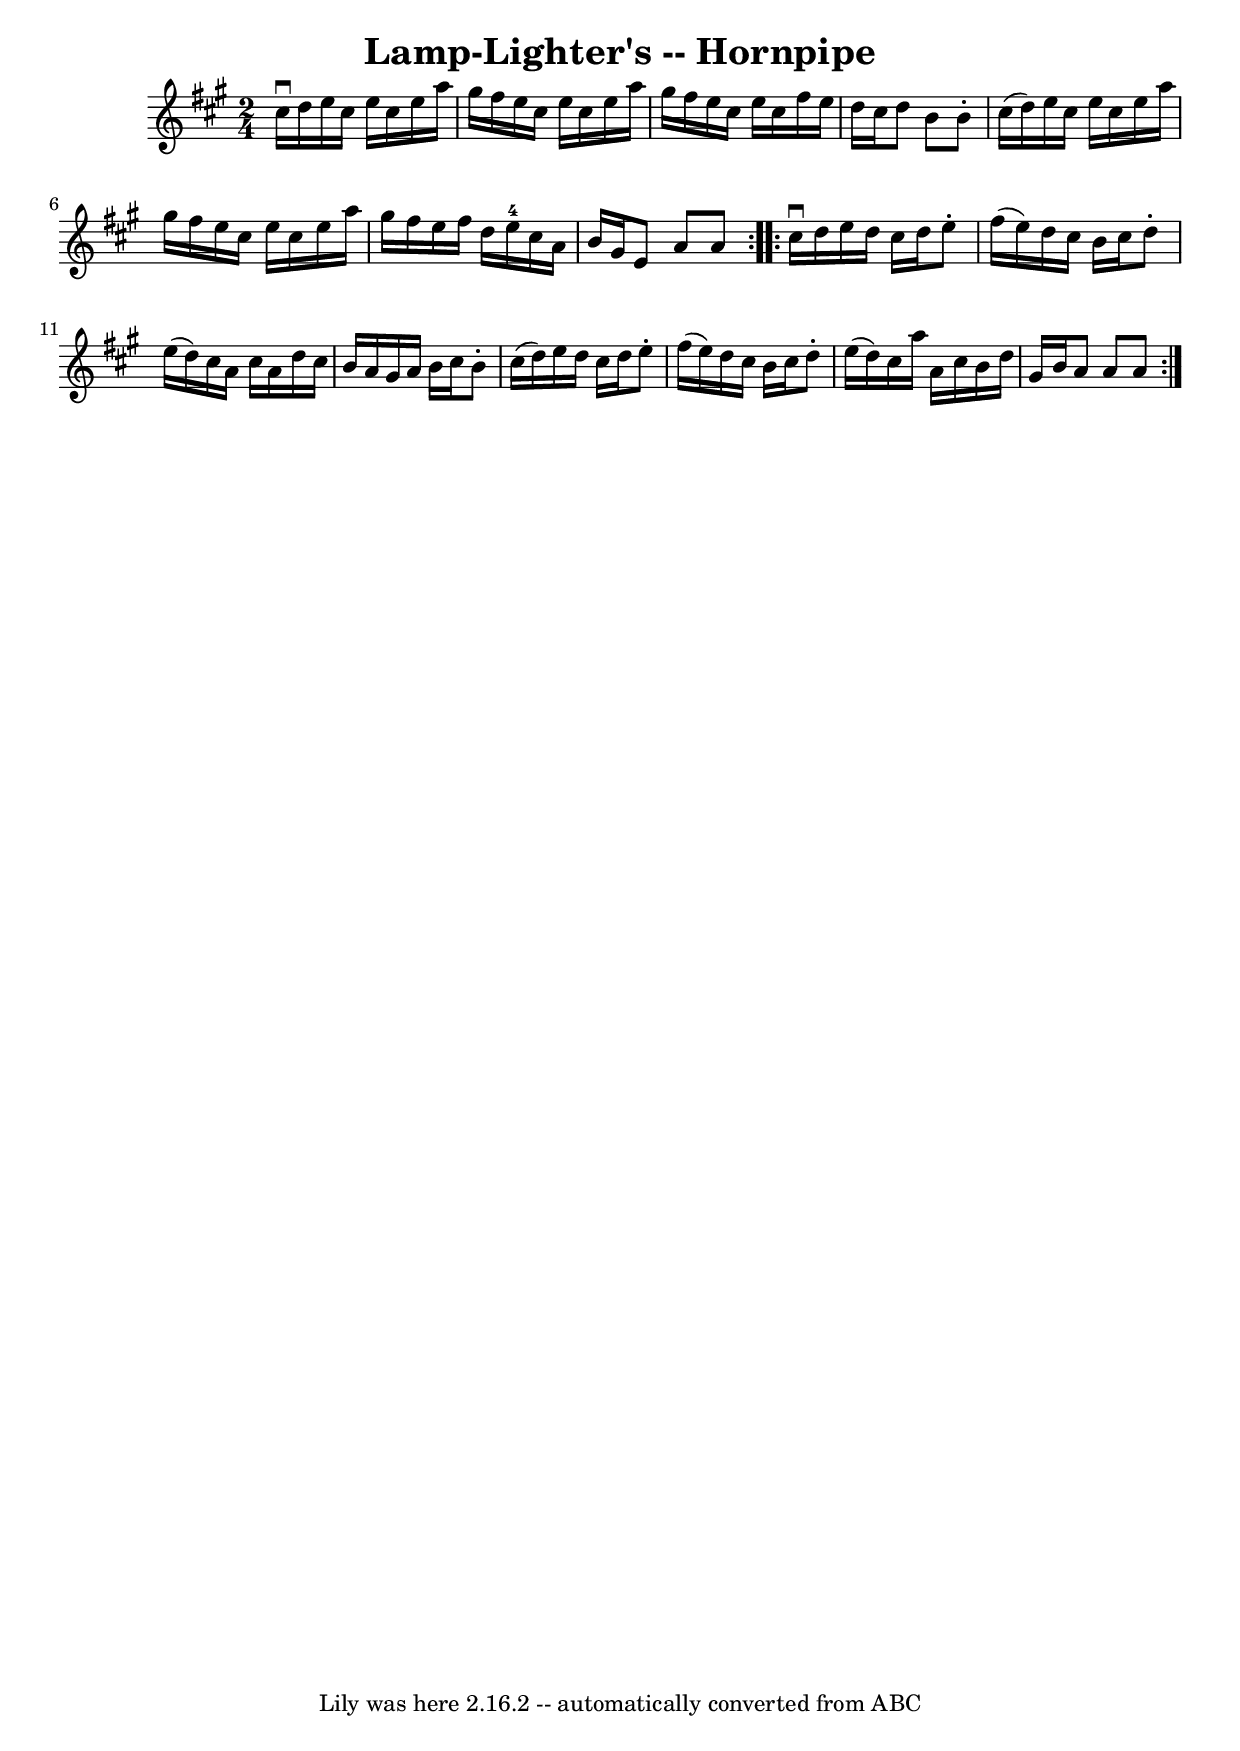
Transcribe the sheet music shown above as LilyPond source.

\version "2.7.40"
\include "Mammoth.ily"
\header {
	%% book = "Cole's 1000 Fiddle Tunes"
	crossRefNumber = "1"
	footnotes = ""
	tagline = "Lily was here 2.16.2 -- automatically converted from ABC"
	title = "Lamp-Lighter's -- Hornpipe"
}
voicedefault =  {


\repeat volta 2 {
\time 2/4 \key a \major cis''16^\downbow d''16  |
 e''16    
cis''16 e''16 cis''16 e''16 a''16 gis''16 fis''16  |
   
e''16 cis''16 e''16 cis''16 e''16 a''16 gis''16 fis''16  
|
 e''16 cis''16 e''16 cis''16 fis''16 e''16 d''16    
cis''16  |
 d''8 b'8 b'8 -. cis''16 (d''16) |
     
e''16 cis''16 e''16 cis''16 e''16 a''16 gis''16 fis''16  
|
 e''16 cis''16 e''16 cis''16 e''16 a''16 gis''16    
fis''16  |
 e''16 fis''16 d''16 e''16-4 cis''16 a'16   
 b'16 gis'16  |
 e'8 a'8 a'8  }     \repeat volta 2 {   
cis''16^\downbow d''16  |
 e''16 d''16 cis''16 d''16    
e''8 -. fis''16 (e''16) |
 d''16 cis''16 b'16 cis''16  
 d''8 -. e''16 (d''16) |
 cis''16 a'16 cis''16 a'16   
 d''16 cis''16 b'16 a'16  |
 gis'16 a'16 b'16 cis''16 
 b'8 -. cis''16 (d''16) |
 e''16 d''16 cis''16    
d''16 e''8 -. fis''16 (e''16) |
 d''16 cis''16 b'16    
cis''16 d''8 -. e''16 (d''16) |
 cis''16 a''16 a'16    
cis''16 b'16 d''16 gis'16 b'16  |
 a'8 a'8 a'8  }   
}

\score{
    <<

	\context Staff="default"
	{
	    \voicedefault 
	}

    >>
	\layout {
	}
	\midi {}
}
